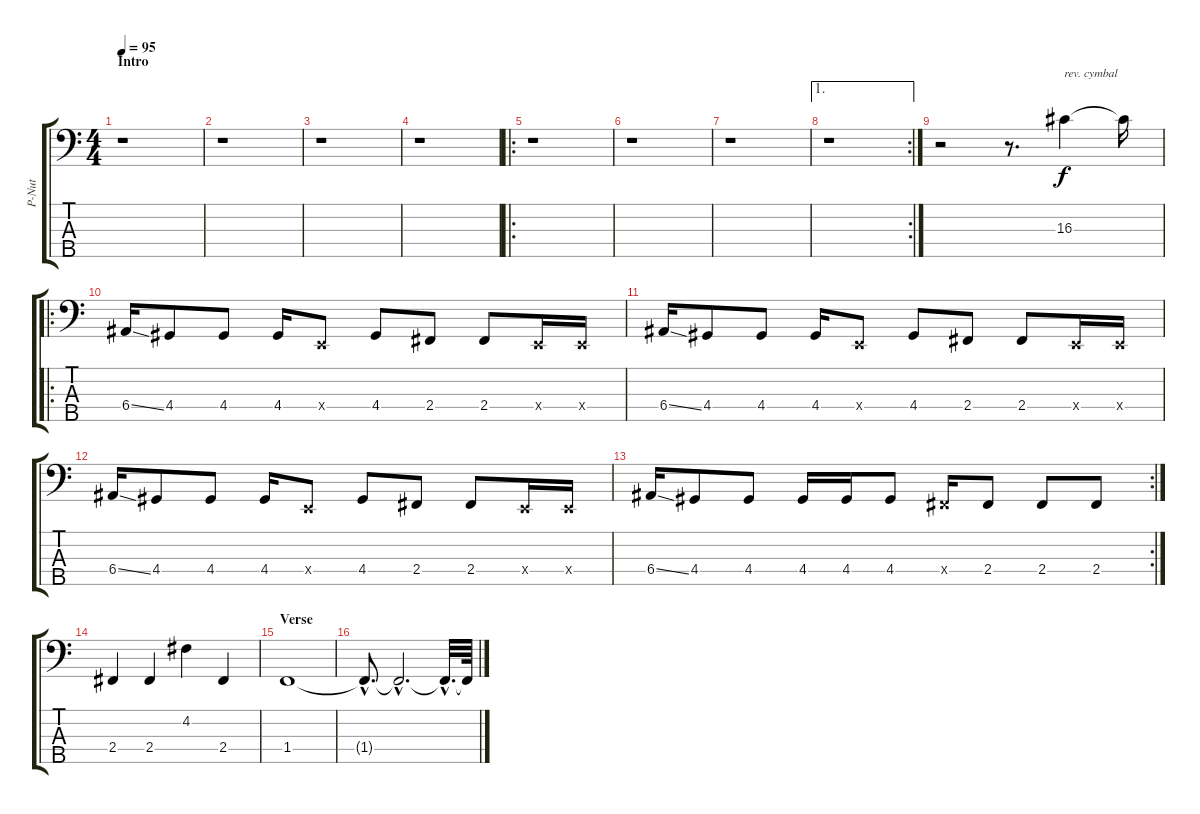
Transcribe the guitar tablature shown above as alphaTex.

\track ("P-Nut" "P-Nut") {instrument electricbassfinger}
\staff {score tabs}
\tuning (G2 D2 A1 E1 B0) {hide}
\ts (4 4)
\section ("" "Intro")
\tempo 95
\clef f4
\ks c
r.1{dy f instrument electricbassfinger} |
r.1 |
r.1 |
r.1 |
\ro
r.1 |
r.1 |
r.1 |
\ae 1
\rc 2
r.1 |
r.2 r.8{d} 16.3.4{txt "rev. cymbal" volume 16 instrument reversecymbal} 16.3{t}.16 |
\ro
6.4{ss}.16{volume 16 instrument electricbassfinger} 4.4.8 4.4.8 4.4.16 0.4{x}.8 4.4.8 2.4.8 2.4.8 0.4{x}.16 0.4{x}.16 |
6.4{ss}.16{instrument electricbassfinger} 4.4.8 4.4.8 4.4.16 0.4{x}.8 4.4.8 2.4.8 2.4.8 0.4{x}.16 0.4{x}.16 |
6.4{ss}.16{instrument electricbassfinger} 4.4.8 4.4.8 4.4.16 0.4{x}.8 4.4.8 2.4.8 2.4.8 0.4{x}.16 0.4{x}.16 |
\rc 2
6.4{ss}.16 4.4.8 4.4.8 4.4.16 4.4.16 4.4.8 2.4{x}.16 2.4.8 2.4.8 2.4.8 |
2.4.4 2.4.4 4.2.4 2.4.4 |
\section ("" "Verse")
1.4.1{volume 13 instrument electricbassfinger} |
1.4{hac t}.8{d} 1.4{hac t}.2{d} 1.4{hac t}.32{d} 1.4{t}.64
